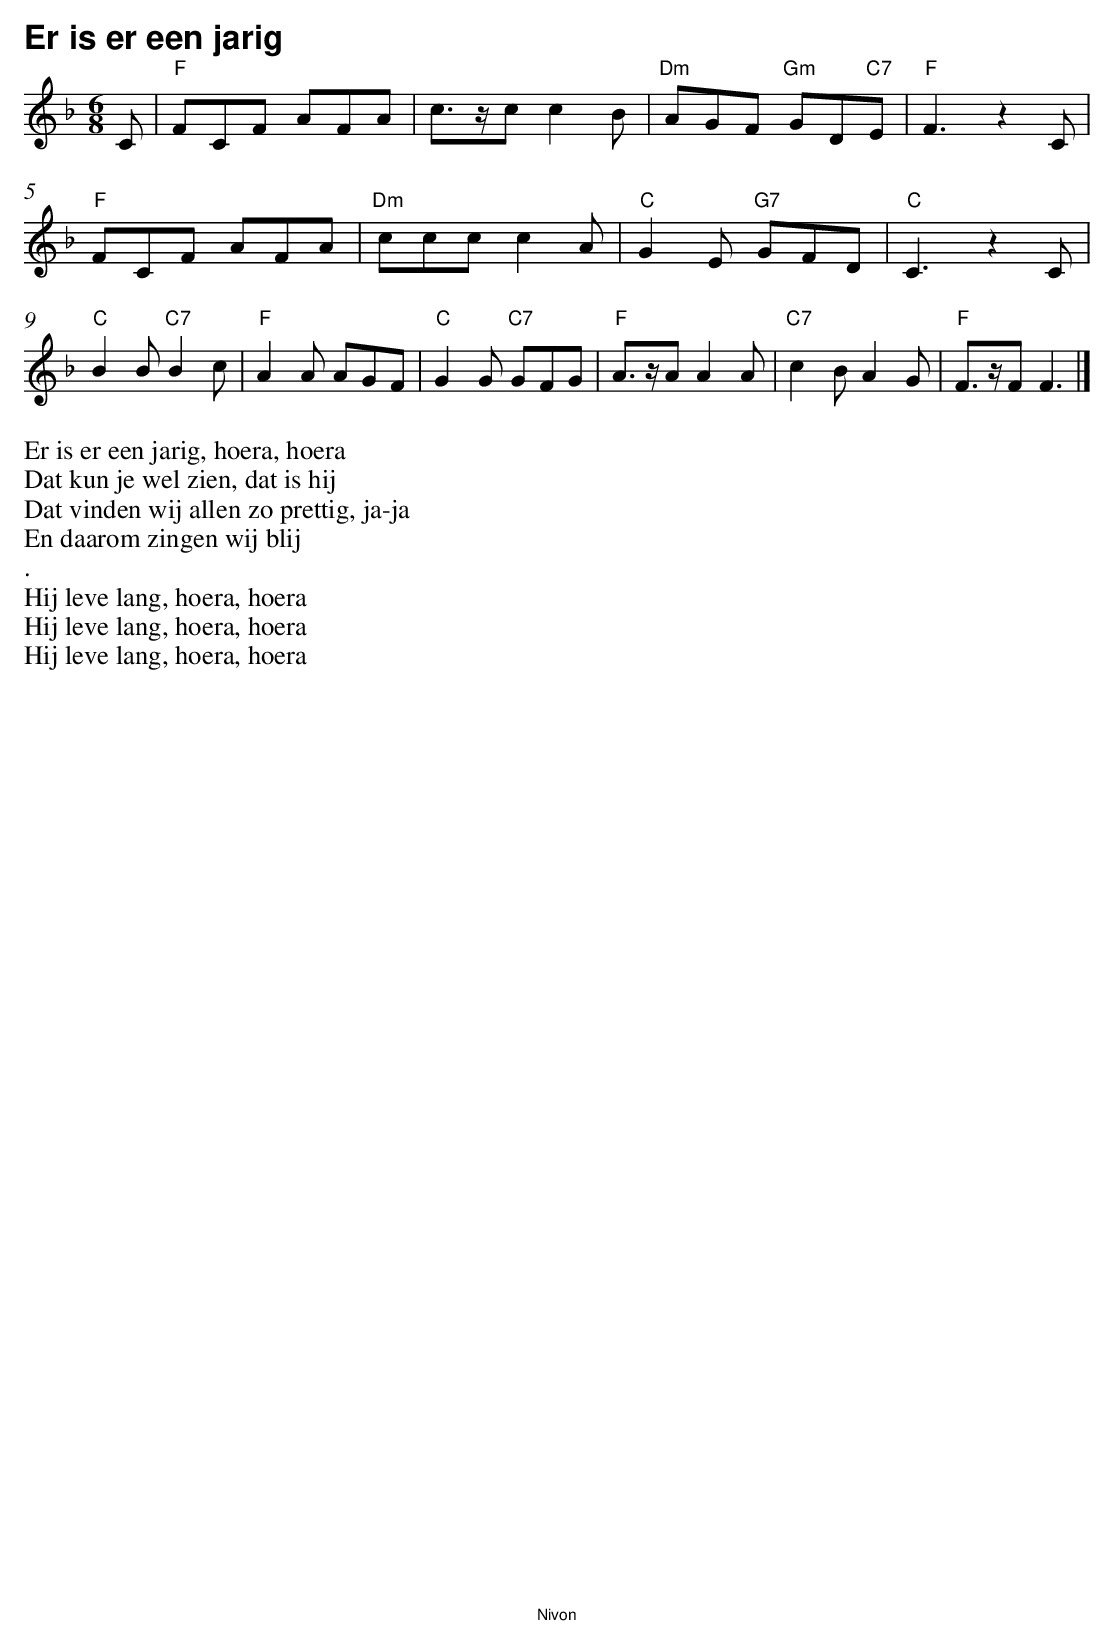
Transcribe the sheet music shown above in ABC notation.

X:1
T:Er is er een jarig
Q:1/4=120
M:6/8
L:1/8
K:F clef=treble
V:1
C|"F"FCF AFA|c>zc c2B|"Dm"AGF "Gm" GD"C7"E|"F"F3z2C|$
"F"FCF AFA|"Dm"cccc2A|"C"G2E"G7" GFD|"C"C3z2C|$
"C"B2B"C7" B2c|"F"A2A AGF|"C"G2G "C7"GFG| "F"A>zA A2A|"C7"c2BA2G|"F"F>zF F3|]
%%begintext
Er is er een jarig, hoera, hoera
Dat kun je wel zien, dat is hij
Dat vinden wij allen zo prettig, ja-ja
En daarom zingen wij blij
.
Hij leve lang, hoera, hoera
Hij leve lang, hoera, hoera
Hij leve lang, hoera, hoera
